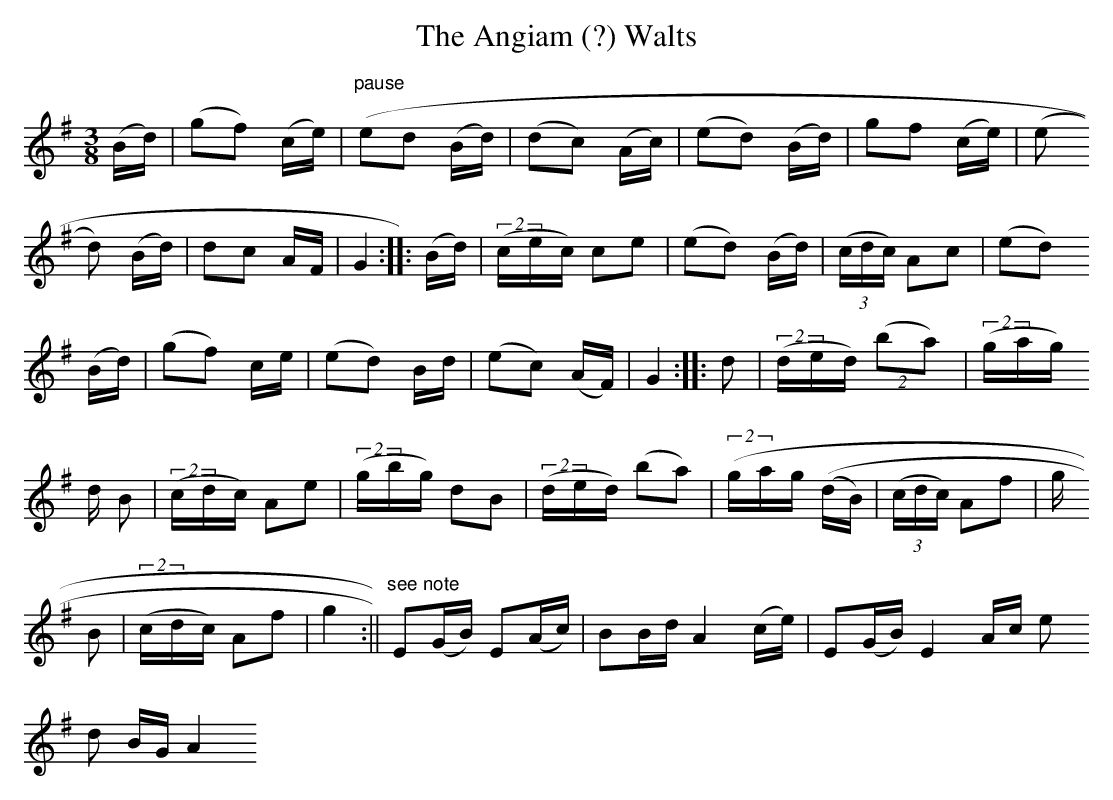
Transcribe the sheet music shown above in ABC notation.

X:1
T:The Angiam (?) Walts
M:3/8
L:1/16
K:G major
(Bd)|(g2f2) (ce)|("pause"e2d2 (Bd)|(d2c2) (Ac)|(e2d2) (Bd)|g2f2 (ce)|(e2
d2) (Bd)|d2c2 AF|G4:||:(Bd)|((2cec) c2e2|(e2d2) (Bd)|((3cdc) A2c2|(e2d2)
 (Bd)|(g2f2) ce|(e2d2) Bd|(e2c2) (AF)|G4:||:d2|((2ded) ((2b2a2)|((2gag)
d
2B2|((2cdc) A2e2|((2gbg) d2B2|((2ded) (b2a2)|((2gag( (dB)|((3cdc) A2f2|g
4:||:d2|c2A2f2|(gb) ((2ded)|((3cdc) A2f2|g2b2 d2|((3ded) (b2a2)|(gag) d2
B2|((2cdc) A2f2|g4:|| "see note"E2(GB) E2(Ac)|B2Bd A4 (ce)|E2(GB)E4Ac e2
d2 BGA4
